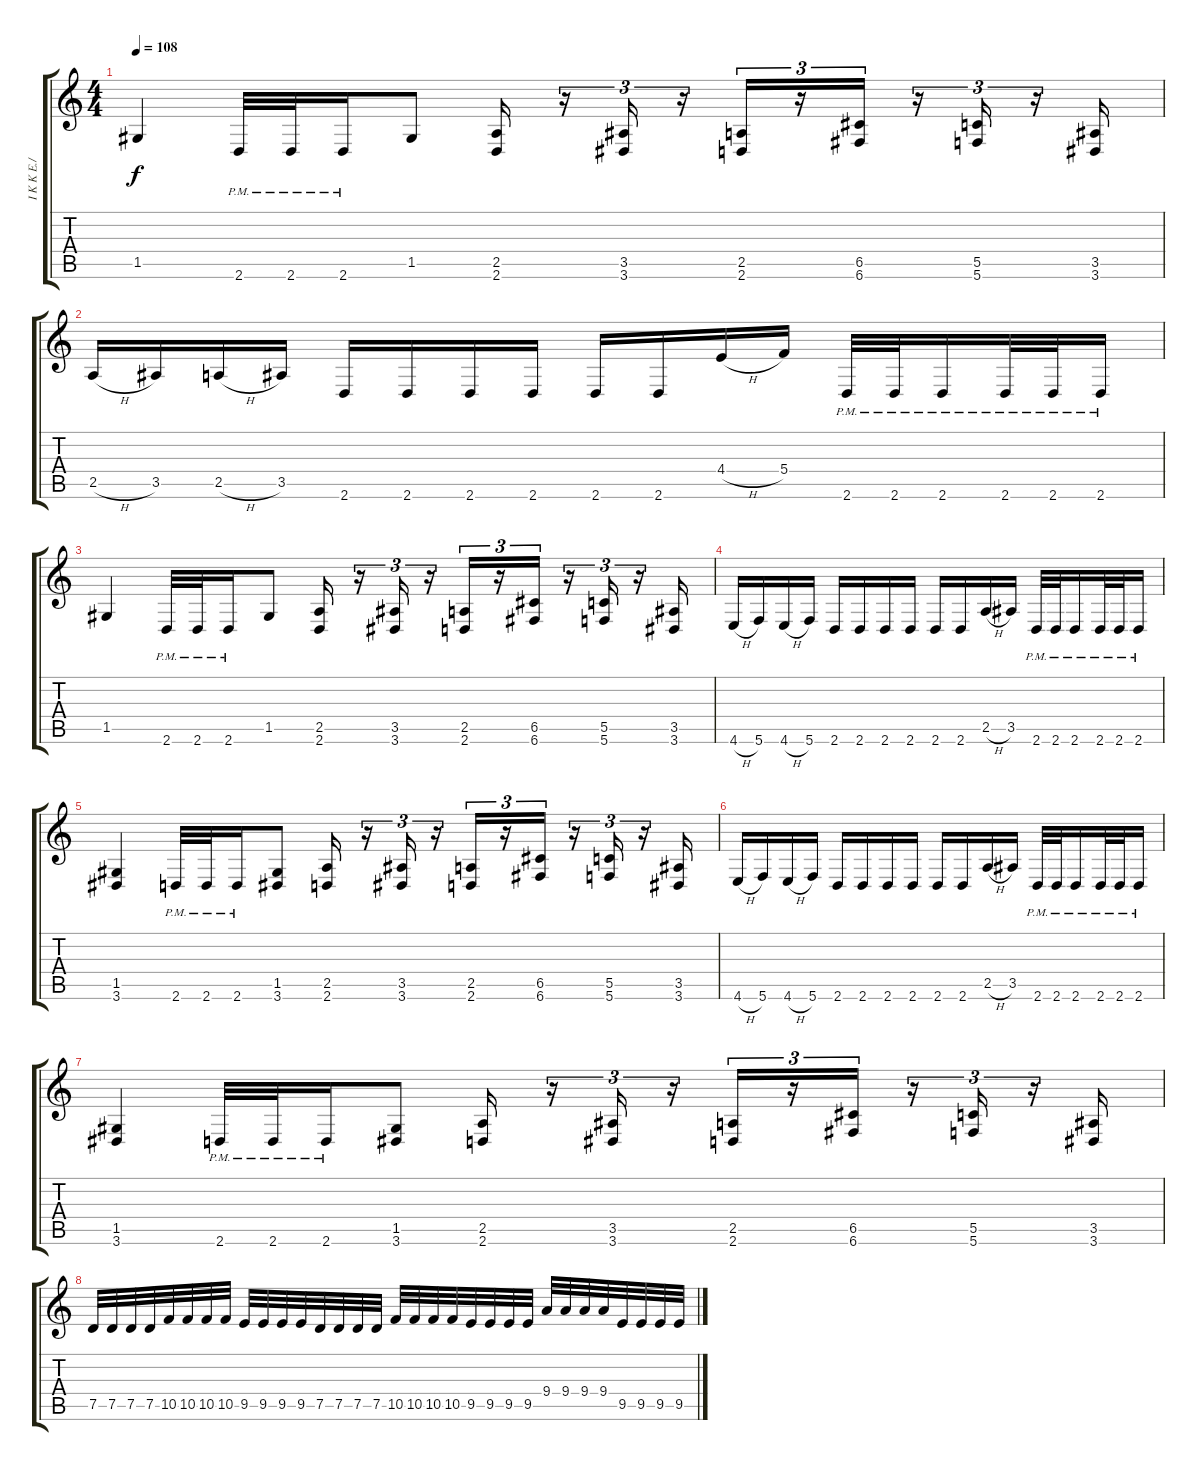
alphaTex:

\track ("I K K E./ S I N C O." "I K K E./ ") {instrument overdrivenguitar}
\staff {score tabs}
\tuning (D4 A3 F3 C3 G2 C2) {hide}
\ts (4 4)
\tempo 108
\clef g2
\ks c
1.5.4{dy f} 2.6{pm}.32 2.6{pm}.32 2.6{pm}.16 1.5.8 (2.5 2.6).16 r.16{tu (3 2)} (3.5 3.6).16{tu (3 2)} r.16{tu (3 2)} (2.5 2.6).16{tu (3 2)} r.16{tu (3 2)} (6.5 6.6).16{tu (3 2)} r.16{tu (3 2)} (5.5 5.6).16{tu (3 2)} r.16{tu (3 2)} (3.5 3.6).16 |
2.5{h}.16 3.5.16 2.5{h}.16 3.5.16 2.6.16 2.6.16 2.6.16 2.6.16 2.6.16 2.6.16 4.4{h}.16 5.4.16 2.6{pm}.32 2.6{pm}.32 2.6{pm}.16 2.6{pm}.32 2.6{pm}.32 2.6{pm}.16 |
1.5.4 2.6{pm}.32 2.6{pm}.32 2.6{pm}.16 1.5.8 (2.5 2.6).16 r.16{tu (3 2)} (3.5 3.6).16{tu (3 2)} r.16{tu (3 2)} (2.5 2.6).16{tu (3 2)} r.16{tu (3 2)} (6.5 6.6).16{tu (3 2)} r.16{tu (3 2)} (5.5 5.6).16{tu (3 2)} r.16{tu (3 2)} (3.5 3.6).16 |
4.6{h}.16 5.6.16 4.6{h}.16 5.6.16 2.6.16 2.6.16 2.6.16 2.6.16 2.6.16 2.6.16 2.5{h}.16 3.5.16 2.6{pm}.32 2.6{pm}.32 2.6{pm}.16 2.6{pm}.32 2.6{pm}.32 2.6{pm}.16 |
(1.5 3.6).4 2.6{pm}.32 2.6{pm}.32 2.6{pm}.16 (1.5 3.6).8 (2.5 2.6).16 r.16{tu (3 2)} (3.5 3.6).16{tu (3 2)} r.16{tu (3 2)} (2.5 2.6).16{tu (3 2)} r.16{tu (3 2)} (6.5 6.6).16{tu (3 2)} r.16{tu (3 2)} (5.5 5.6).16{tu (3 2)} r.16{tu (3 2)} (3.5 3.6).16 |
4.6{h}.16 5.6.16 4.6{h}.16 5.6.16 2.6.16 2.6.16 2.6.16 2.6.16 2.6.16 2.6.16 2.5{h}.16 3.5.16 2.6{pm}.32 2.6{pm}.32 2.6{pm}.16 2.6{pm}.32 2.6{pm}.32 2.6{pm}.16 |
(1.5 3.6).4 2.6{pm}.32 2.6{pm}.32 2.6{pm}.16 (1.5 3.6).8 (2.5 2.6).16 r.16{tu (3 2)} (3.5 3.6).16{tu (3 2)} r.16{tu (3 2)} (2.5 2.6).16{tu (3 2)} r.16{tu (3 2)} (6.5 6.6).16{tu (3 2)} r.16{tu (3 2)} (5.5 5.6).16{tu (3 2)} r.16{tu (3 2)} (3.5 3.6).16 |
7.5.32 7.5.32 7.5.32 7.5.32 10.5.32 10.5.32 10.5.32 10.5.32 9.5.32 9.5.32 9.5.32 9.5.32 7.5.32 7.5.32 7.5.32 7.5.32 10.5.32 10.5.32 10.5.32 10.5.32 9.5.32 9.5.32 9.5.32 9.5.32 9.4.32 9.4.32 9.4.32 9.4.32 9.5.32 9.5.32 9.5.32 9.5.32
